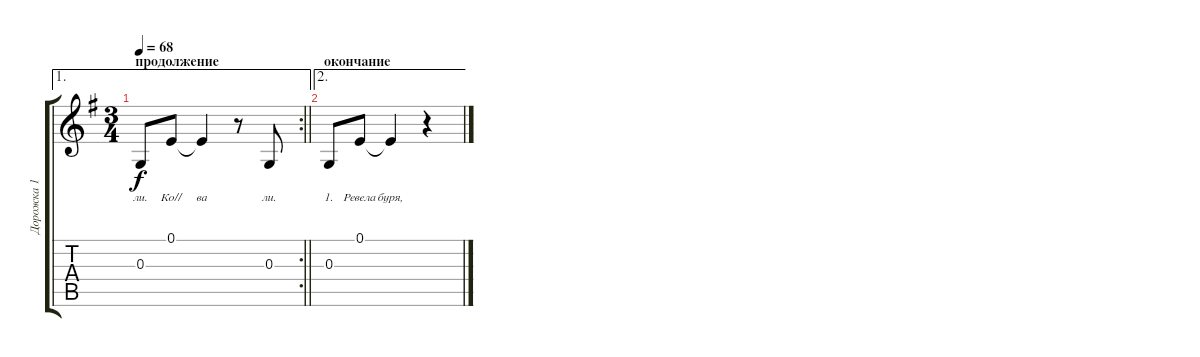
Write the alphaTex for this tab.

\track ("Дорожка 1" "Дорожка 1") {instrument oboe}
\staff {score tabs}
\tuning (E4 B3 G3 D3 A2 E2) {hide}
\ae 1
\rc 2
\ts (3 4)
\section ("" "продолжение")
\tempo 68
\clef g2
\barLineRight lightlight
\ks g
0.3.8{lyrics (0 "ли.") lyrics (1 "") lyrics (2 "") lyrics (3 "") lyrics (4 "") dy f} 0.1.8{lyrics (0 "Ко//") lyrics (1 "") lyrics (2 "") lyrics (3 "") lyrics (4 "")} 0.1{t}.4{lyrics (0 "ва") lyrics (1 "") lyrics (2 "") lyrics (3 "") lyrics (4 "")} r.8 0.3.8{lyrics (0 "ли.") lyrics (1 "") lyrics (2 "") lyrics (3 "") lyrics (4 "")} |
\ae 2
\section ("" "окончание")
0.3.8{lyrics (0 "1.") lyrics (1 "") lyrics (2 "") lyrics (3 "") lyrics (4 "")} 0.1.8{lyrics (0 "Ревела") lyrics (1 "") lyrics (2 "") lyrics (3 "") lyrics (4 "")} 0.1{t}.4{lyrics (0 "буря,") lyrics (1 "") lyrics (2 "") lyrics (3 "") lyrics (4 "")} r.4
